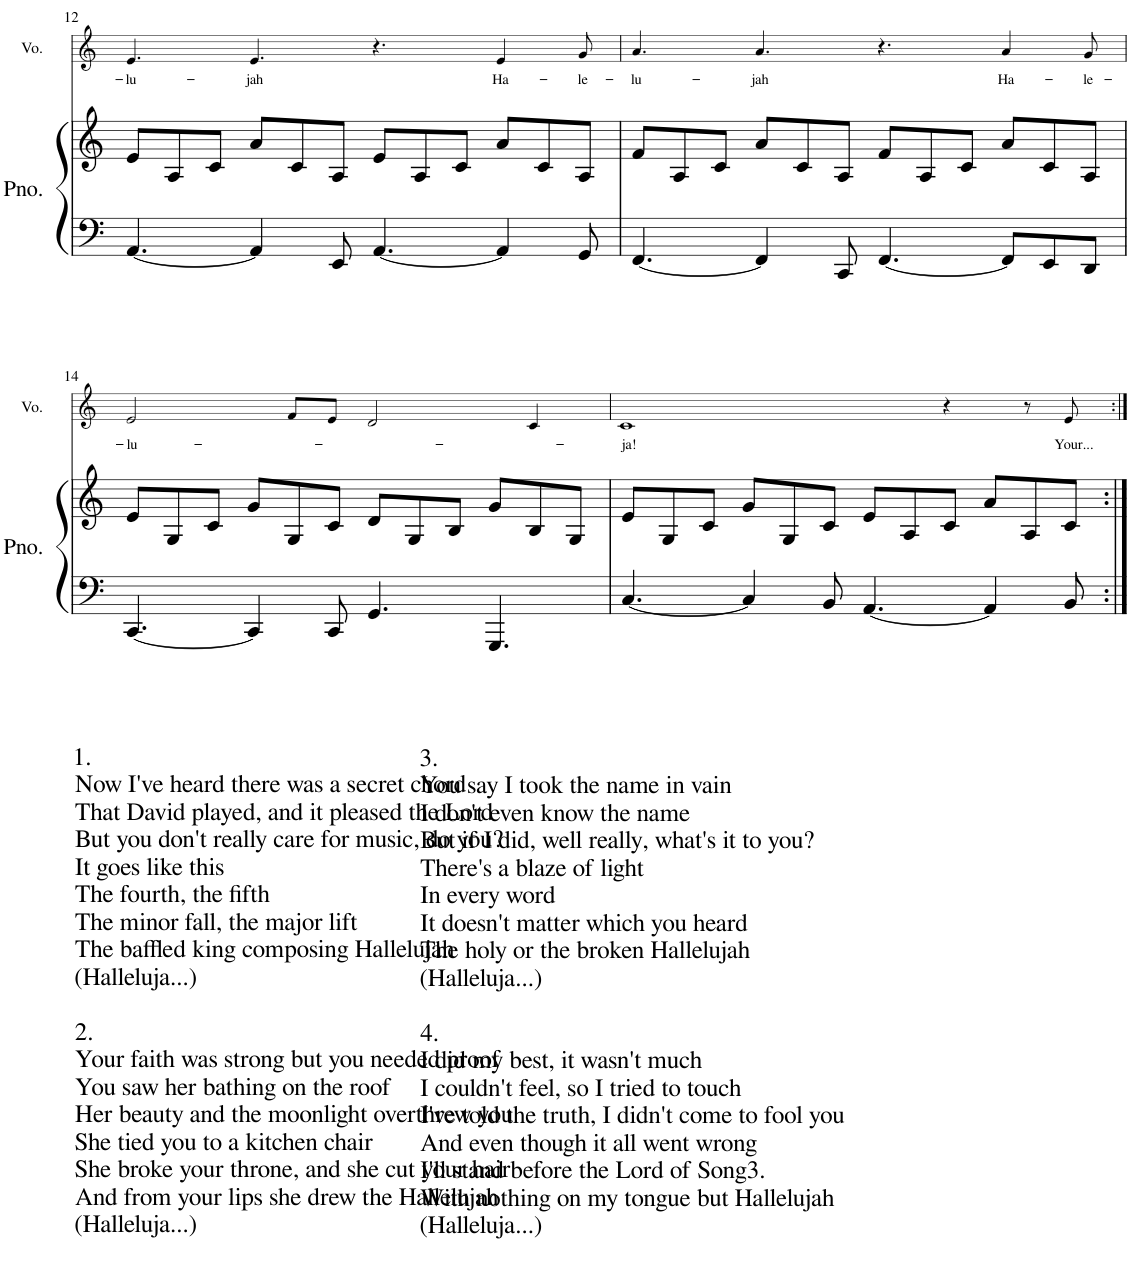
**kern	**kern	**kern	**text
*part2	*part2	*part1	*part1
*staff3	*staff2	*staff1	*staff1
*I"Piano	*	*I"Voce	*
*I'Pno.	*	*I'Vo.	*
!!LO:PB:g=z
*clefF4	*clefG2	*clefG2	*
*k[]	*k[]	*k[]	*
*M12/8	*M12/8	*M12/8	*
=12	=12	=12	=12
!	!	!	!LO:LY:b
[4.AA/	8e/L	4.e/	-lu-
.	8A/	.	.
.	8c/J	.	.
!	!	!	!LO:LY:b
4AA/]	8a/L	4.e/	-jah
.	8c/	.	.
8EE/	8A/J	.	.
[4.AA/	8e/L	4.r	.
.	8A/	.	.
.	8c/J	.	.
!	!	!	!LO:LY:b
4AA/]	8a/L	4e/	Ha-
.	8c/	.	.
!	!	!	!LO:LY:b
8GG/	8A/J	8g/	-le-
=13	=13	=13	=13
!	!	!	!LO:LY:b
[4.FF/	8f/L	4.a/	-lu-
.	8A/	.	.
.	8c/J	.	.
!	!	!	!LO:LY:b
4FF/]	8a/L	4.a/	-jah
.	8c/	.	.
8CC/	8A/J	.	.
[4.FF/	8f/L	4.r	.
.	8A/	.	.
.	8c/J	.	.
!	!	!	!LO:LY:b
8FF/L]	8a/L	4a/	Ha-
8EE/	8c/	.	.
!	!	!	!LO:LY:b
8DD/J	8A/J	8g/	-le-
!!LO:LB:g=z
=14	=14	=14	=14
!	!	!	!LO:LY:b
[4.CC/	8e/L	2e/	-lu-
.	8G/	.	.
.	8c/J	.	.
4CC/]	8g/L	.	.
.	8G/	8f/L	.
8CC/	8c/J	8e/J	.
4.GG/	8d/L	2d/	.
.	8G/	.	.
.	8B/J	.	.
4.GGG/	8g/L	.	.
.	8B/	4c/	.
.	8G/J	.	.
=15	=15	=15	=15
!	!	!	!LO:LY:b
[4.C/	8e/L	1c	-ja!
.	8G/	.	.
.	8c/J	.	.
4C/]	8g/L	.	.
.	8G/	.	.
8BB/	8c/J	.	.
[4.AA/	8e/L	.	.
.	8A/	.	.
.	8c/J	4r	.
4AA/]	8a/L	.	.
.	8A/	8r	.
!	!	!	!LO:LY:b
8BB/	8c/J	8e/	Your...
=:|!	=:|!	=:|!	=:|!
*-	*-	*-	*-
